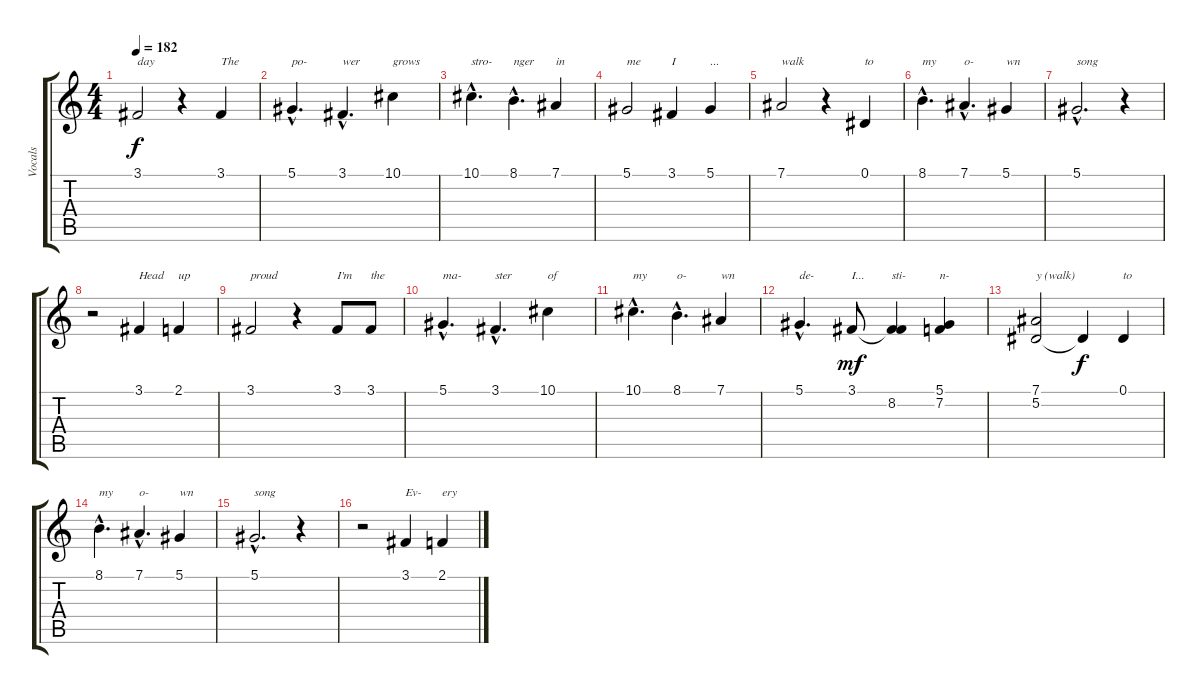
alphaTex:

\track ("Vocals" "Vocals") {instrument lead2sawtooth}
\staff {score tabs}
\tuning (Eb4 Bb3 Gb3 Db3 Ab2 Eb2) {hide}
\ts (4 4)
\tempo 182
\clef g2
\ks c
3.1.2{txt "day" dy f} r.4 3.1.4{txt "The"} |
5.1{hac}.4{d txt "po-"} 3.1{hac}.4{d txt "wer"} 10.1.4{txt "grows"} |
10.1{hac}.4{d txt "stro-"} 8.1{hac}.4{d txt "nger"} 7.1.4{txt "in"} |
5.1.2{txt "me"} 3.1.4{txt "I"} 5.1.4{txt "..."} |
7.1.2{txt "walk"} r.4 0.1.4{txt "to"} |
8.1{hac}.4{d txt "my"} 7.1{hac}.4{d txt "o-"} 5.1.4{txt "wn"} |
5.1{hac}.2{d txt "song"} r.4 |
r.2 3.1.4{txt "Head"} 2.1.4{txt "up"} |
3.1.2{txt "proud"} r.4 3.1.8{txt "I'm"} 3.1.8{txt "the"} |
5.1{hac}.4{d txt "ma-"} 3.1{hac}.4{d txt "ster"} 10.1.4{txt "of"} |
10.1{hac}.4{d txt "my"} 8.1{hac}.4{d txt "o-"} 7.1.4{txt "wn"} |
5.1{hac}.4{d txt "de-"} 3.1.8{txt "I..." dy mf} (3.1{t} 8.2).4{txt "sti-"} (5.1 7.2).4{txt "n-"} |
(7.1 5.2).2{txt "y (walk)"} 5.2{t}.4{dy f} 0.1.4{txt "to"} |
8.1{hac}.4{d txt "my"} 7.1{hac}.4{d txt "o-"} 5.1.4{txt "wn"} |
5.1{hac}.2{d txt "song"} r.4 |
r.2 3.1.4{txt "Ev-"} 2.1.4{txt "ery"}
